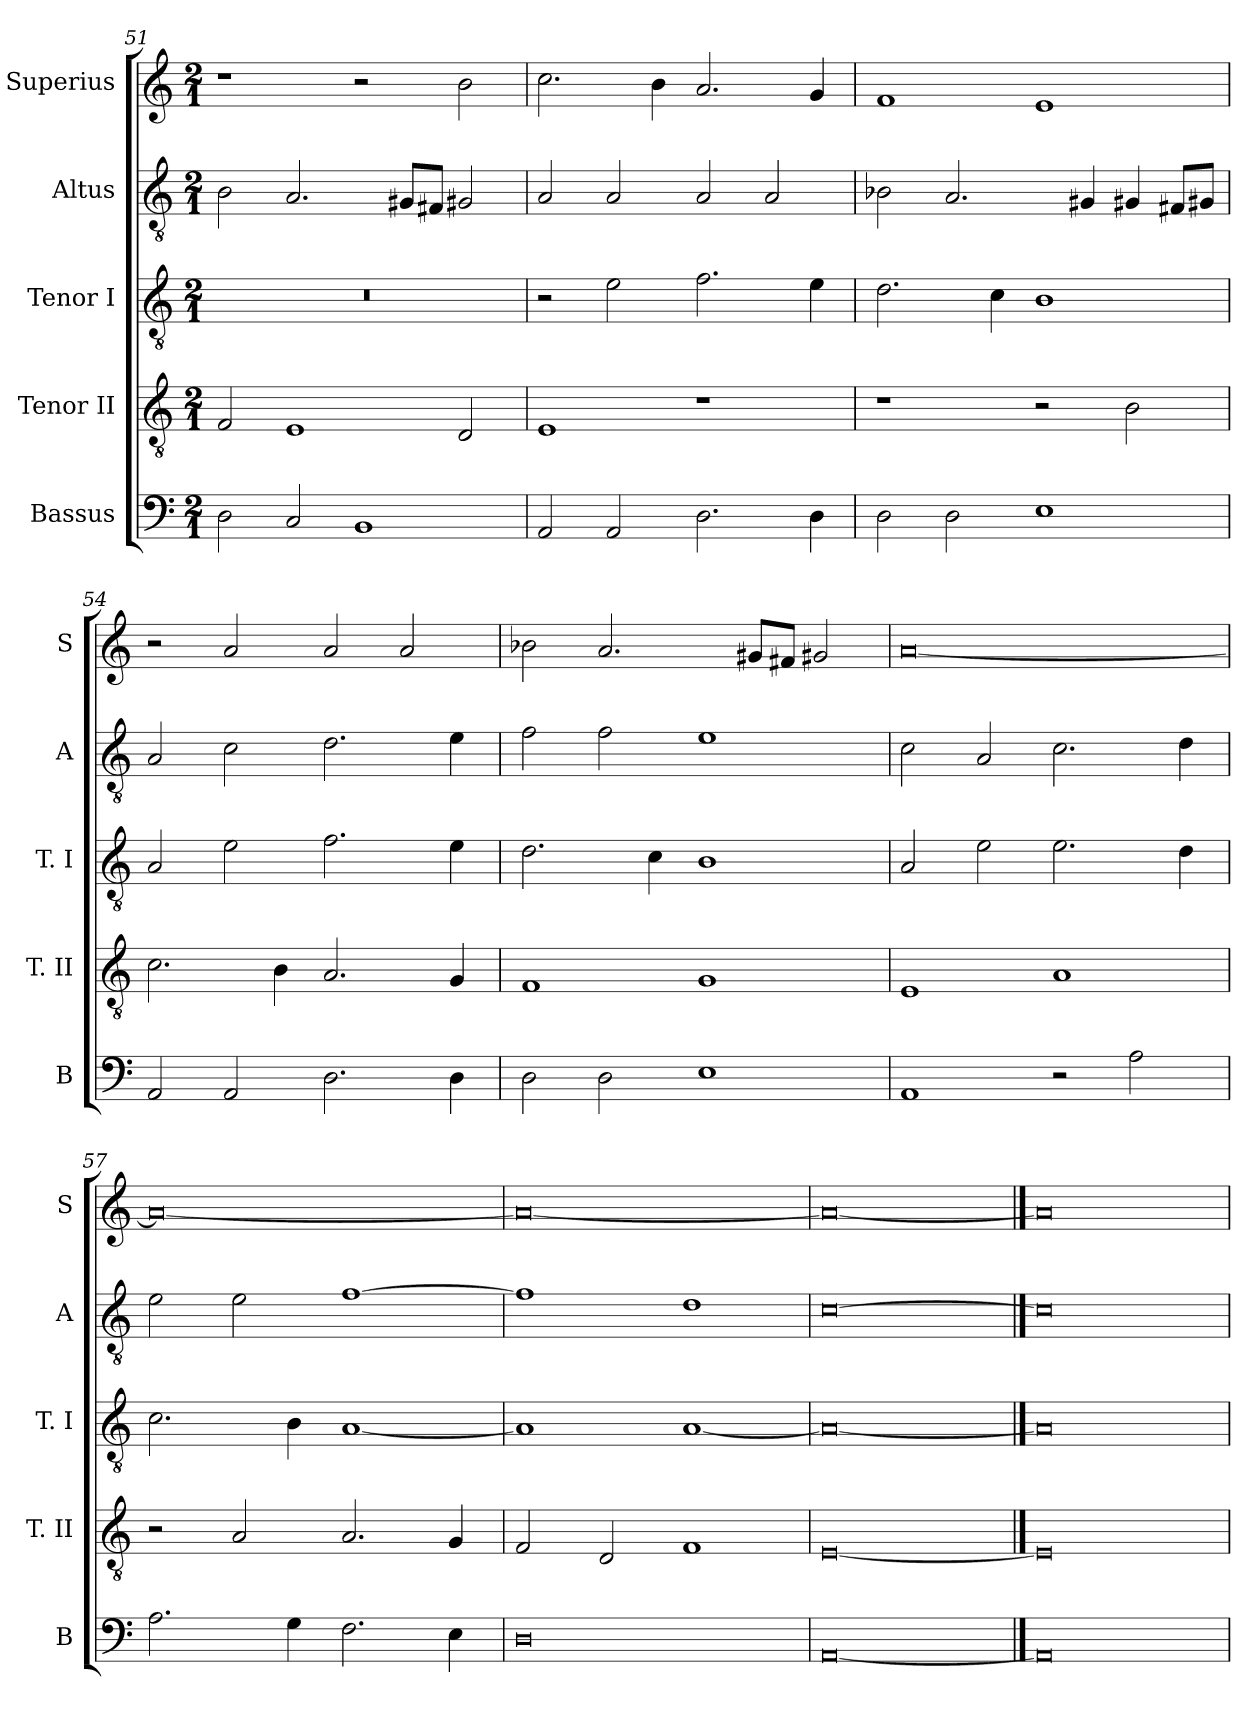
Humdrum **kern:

**kern	**kern	**kern	**kern	**kern
*part5	*part4	*part3	*part2	*part1
*staff5	*staff4	*staff3	*staff2	*staff1
*I"Bassus	*I"Tenor II	*I"Tenor I	*I"Altus	*I"Superius
*I'B	*I'T. II	*I'T. I	*I'A	*I'S
*clefF4	*clefGv2	*clefGv2	*clefGv2	*clefG2
*k[]	*k[]	*k[]	*k[]	*k[]
*C:	*C:	*C:	*C:	*C:
*M2/1	*M2/1	*M2/1	*M2/1	*M2/1
=51	=51	=51	=51	=51
2D	2F	0r	2B	1r
2C	1E	.	2.A	.
1BB	.	.	.	2r
.	.	.	8G#XL	.
.	.	.	8F#XJ	.
.	2D	.	2G#X	2b
=52	=52	=52	=52	=52
2AA	1E	2r	2A	2.cc
2AA	.	2e	2A	.
.	.	.	.	4b
2.D	1r	2.f	2A	2.a
.	.	.	2A	.
4D	.	4e	.	4g
=53	=53	=53	=53	=53
2D	1r	2.d	2B-X	1f
2D	.	.	2.A	.
.	.	4c	.	.
1E	2r	1B	.	1e
.	.	.	4G#X	.
.	2B	.	4G#X	.
.	.	.	8F#XL	.
.	.	.	8G#XJ	.
=54	=54	=54	=54	=54
2AA	2.c	2A	2A	2r
2AA	.	2e	2c	2a
.	4B	.	.	.
2.D	2.A	2.f	2.d	2a
.	.	.	.	2a
4D	4G	4e	4e	.
=55	=55	=55	=55	=55
2D	1F	2.d	2f	2b-X
2D	.	.	2f	2.a
.	.	4c	.	.
1E	1G	1B	1e	.
.	.	.	.	8g#XL
.	.	.	.	8f#XJ
.	.	.	.	2g#X
=56	=56	=56	=56	=56
1AA	1E	2A	2c	[0a
.	.	2e	2A	.
2r	1A	2.e	2.c	.
2A	.	.	.	.
.	.	4d	4d	.
=57	=57	=57	=57	=57
2.A	2r	2.c	2e	0a_
.	2A	.	2e	.
4G	.	4B	.	.
2.F	2.A	[1A	[1f	.
4E	4G	.	.	.
=58	=58	=58	=58	=58
0D	2F	1A]	1f]	0a_
.	2D	.	.	.
.	1F	[1A	1d	.
=59	=59	=59	=59	=59
[0AA	[0E	0A_	[0c	0a_
==60	==60	==60	==60	==60
0AA]	0E]	0A]	0c]	0a]
=	=	=	=	=
*-	*-	*-	*-	*-
